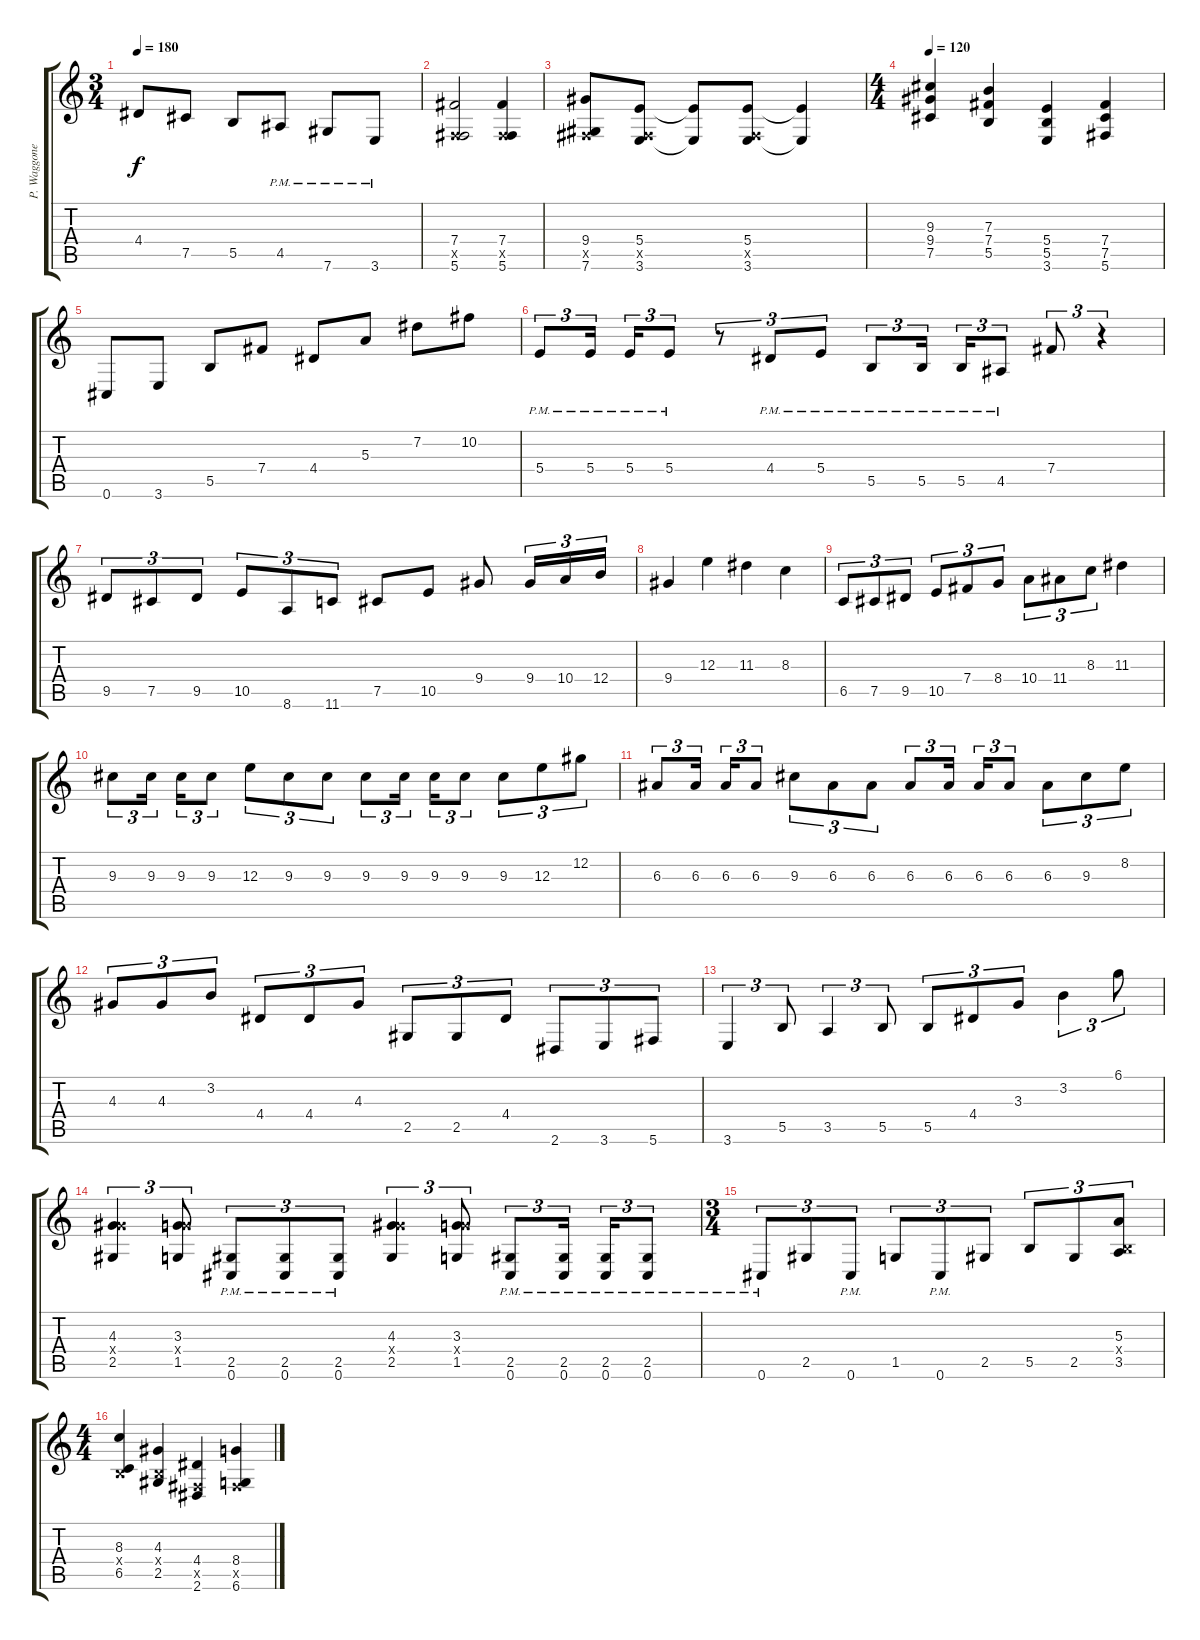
\track ("P. Waggoner Gtr." "P. Waggone") {instrument distortionguitar}
\staff {score tabs}
\tuning (Db4 Ab3 E3 B2 Gb2 Db2) {hide}
\ts (3 4)
\tempo 180
\clef g2
\ks c
4.4.8{dy f} 7.5.8 5.5.8 4.5{pm}.8 7.6{pm}.8 3.6{pm}.8 |
(7.4 0.5{x} 5.6).2 (7.4 0.5{x} 5.6).4 |
(9.4 0.5{x} 7.6).8 (5.4 0.5{x} 3.6).8 (5.4{t} 3.6{t}).8 (5.4 0.5{x} 3.6).8 (5.4{t} 3.6{t}).4 |
\ts (4 4)
\tempo 120
(9.3 9.4 7.5).4 (7.3 7.4 5.5).4 (5.4 5.5 3.6).4 (7.4 7.5 5.6).4 |
0.6.8 3.6.8 5.5.8 7.4.8 4.4.8 5.3.8 7.2.8 10.2.8 |
5.4{pm}.8{tu (3 2)} 5.4{pm}.16{tu (3 2)} 5.4{pm}.16{tu (3 2)} 5.4{pm}.8{tu (3 2)} r.8{tu (3 2)} 4.4{pm}.8{tu (3 2)} 5.4{pm}.8{tu (3 2)} 5.5{pm}.8{tu (3 2)} 5.5{pm}.16{tu (3 2)} 5.5{pm}.16{tu (3 2)} 4.5{pm}.8{tu (3 2)} 7.4.8{tu (3 2)} r.4{tu (3 2)} |
9.5.8{tu (3 2)} 7.5.8{tu (3 2)} 9.5.8{tu (3 2)} 10.5.8{tu (3 2)} 8.6.8{tu (3 2)} 11.6.8{tu (3 2)} 7.5.8 10.5.8 9.4.8 9.4.16{tu (3 2)} 10.4.16{tu (3 2)} 12.4.16{tu (3 2)} |
9.4.4 12.3.4 11.3.4 8.3.4 |
6.5.8{tu (3 2)} 7.5.8{tu (3 2)} 9.5.8{tu (3 2)} 10.5.8{tu (3 2)} 7.4.8{tu (3 2)} 8.4.8{tu (3 2)} 10.4.8{tu (3 2)} 11.4.8{tu (3 2)} 8.3.8{tu (3 2)} 11.3.4 |
9.3.8{tu (3 2)} 9.3.16{tu (3 2)} 9.3.16{tu (3 2)} 9.3.8{tu (3 2)} 12.3.8{tu (3 2)} 9.3.8{tu (3 2)} 9.3.8{tu (3 2)} 9.3.8{tu (3 2)} 9.3.16{tu (3 2)} 9.3.16{tu (3 2)} 9.3.8{tu (3 2)} 9.3.8{tu (3 2)} 12.3.8{tu (3 2)} 12.2.8{tu (3 2)} |
6.3.8{tu (3 2)} 6.3.16{tu (3 2)} 6.3.16{tu (3 2)} 6.3.8{tu (3 2)} 9.3.8{tu (3 2)} 6.3.8{tu (3 2)} 6.3.8{tu (3 2)} 6.3.8{tu (3 2)} 6.3.16{tu (3 2)} 6.3.16{tu (3 2)} 6.3.8{tu (3 2)} 6.3.8{tu (3 2)} 9.3.8{tu (3 2)} 8.2.8{tu (3 2)} |
4.3.8{tu (3 2)} 4.3.8{tu (3 2)} 3.2.8{tu (3 2)} 4.4.8{tu (3 2)} 4.4.8{tu (3 2)} 4.3.8{tu (3 2)} 2.5.8{tu (3 2)} 2.5.8{tu (3 2)} 4.4.8{tu (3 2)} 2.6.8{tu (3 2)} 3.6.8{tu (3 2)} 5.6.8{tu (3 2)} |
3.6.4{tu (3 2)} 5.5.8{tu (3 2)} 3.5.4{tu (3 2)} 5.5.8{tu (3 2)} 5.5.8{tu (3 2)} 4.4.8{tu (3 2)} 3.3.8{tu (3 2)} 3.2.4{tu (3 2)} 6.1.8{tu (3 2)} |
(4.3 9.4{x} 2.5).4{tu (3 2)} (3.3 8.4{x} 1.5).8{tu (3 2)} (2.5{pm} 0.6{pm}).8{tu (3 2)} (2.5{pm} 0.6{pm}).8{tu (3 2)} (2.5{pm} 0.6{pm}).8{tu (3 2)} (4.3 9.4{x} 2.5).4{tu (3 2)} (3.3 8.4{x} 1.5).8{tu (3 2)} (2.5{pm} 0.6{pm}).8{tu (3 2)} (2.5{pm} 0.6{pm}).16{tu (3 2)} (2.5{pm} 0.6{pm}).16{tu (3 2)} (2.5{pm} 0.6{pm}).8{tu (3 2)} |
\ts (3 4)
0.6{pm}.8{tu (3 2)} 2.5.8{tu (3 2)} 0.6{pm}.8{tu (3 2)} 1.5.8{tu (3 2)} 0.6{pm}.8{tu (3 2)} 2.5.8{tu (3 2)} 5.5.8{tu (3 2)} 2.5.8{tu (3 2)} (5.3 0.4{x} 3.5).8{tu (3 2)} |
\ts (4 4)
(8.3 0.4{x} 6.5).4 (4.3 0.4{x} 2.5).4 (4.4 0.5{x} 2.6).4 (8.4 0.5{x} 6.6).4
